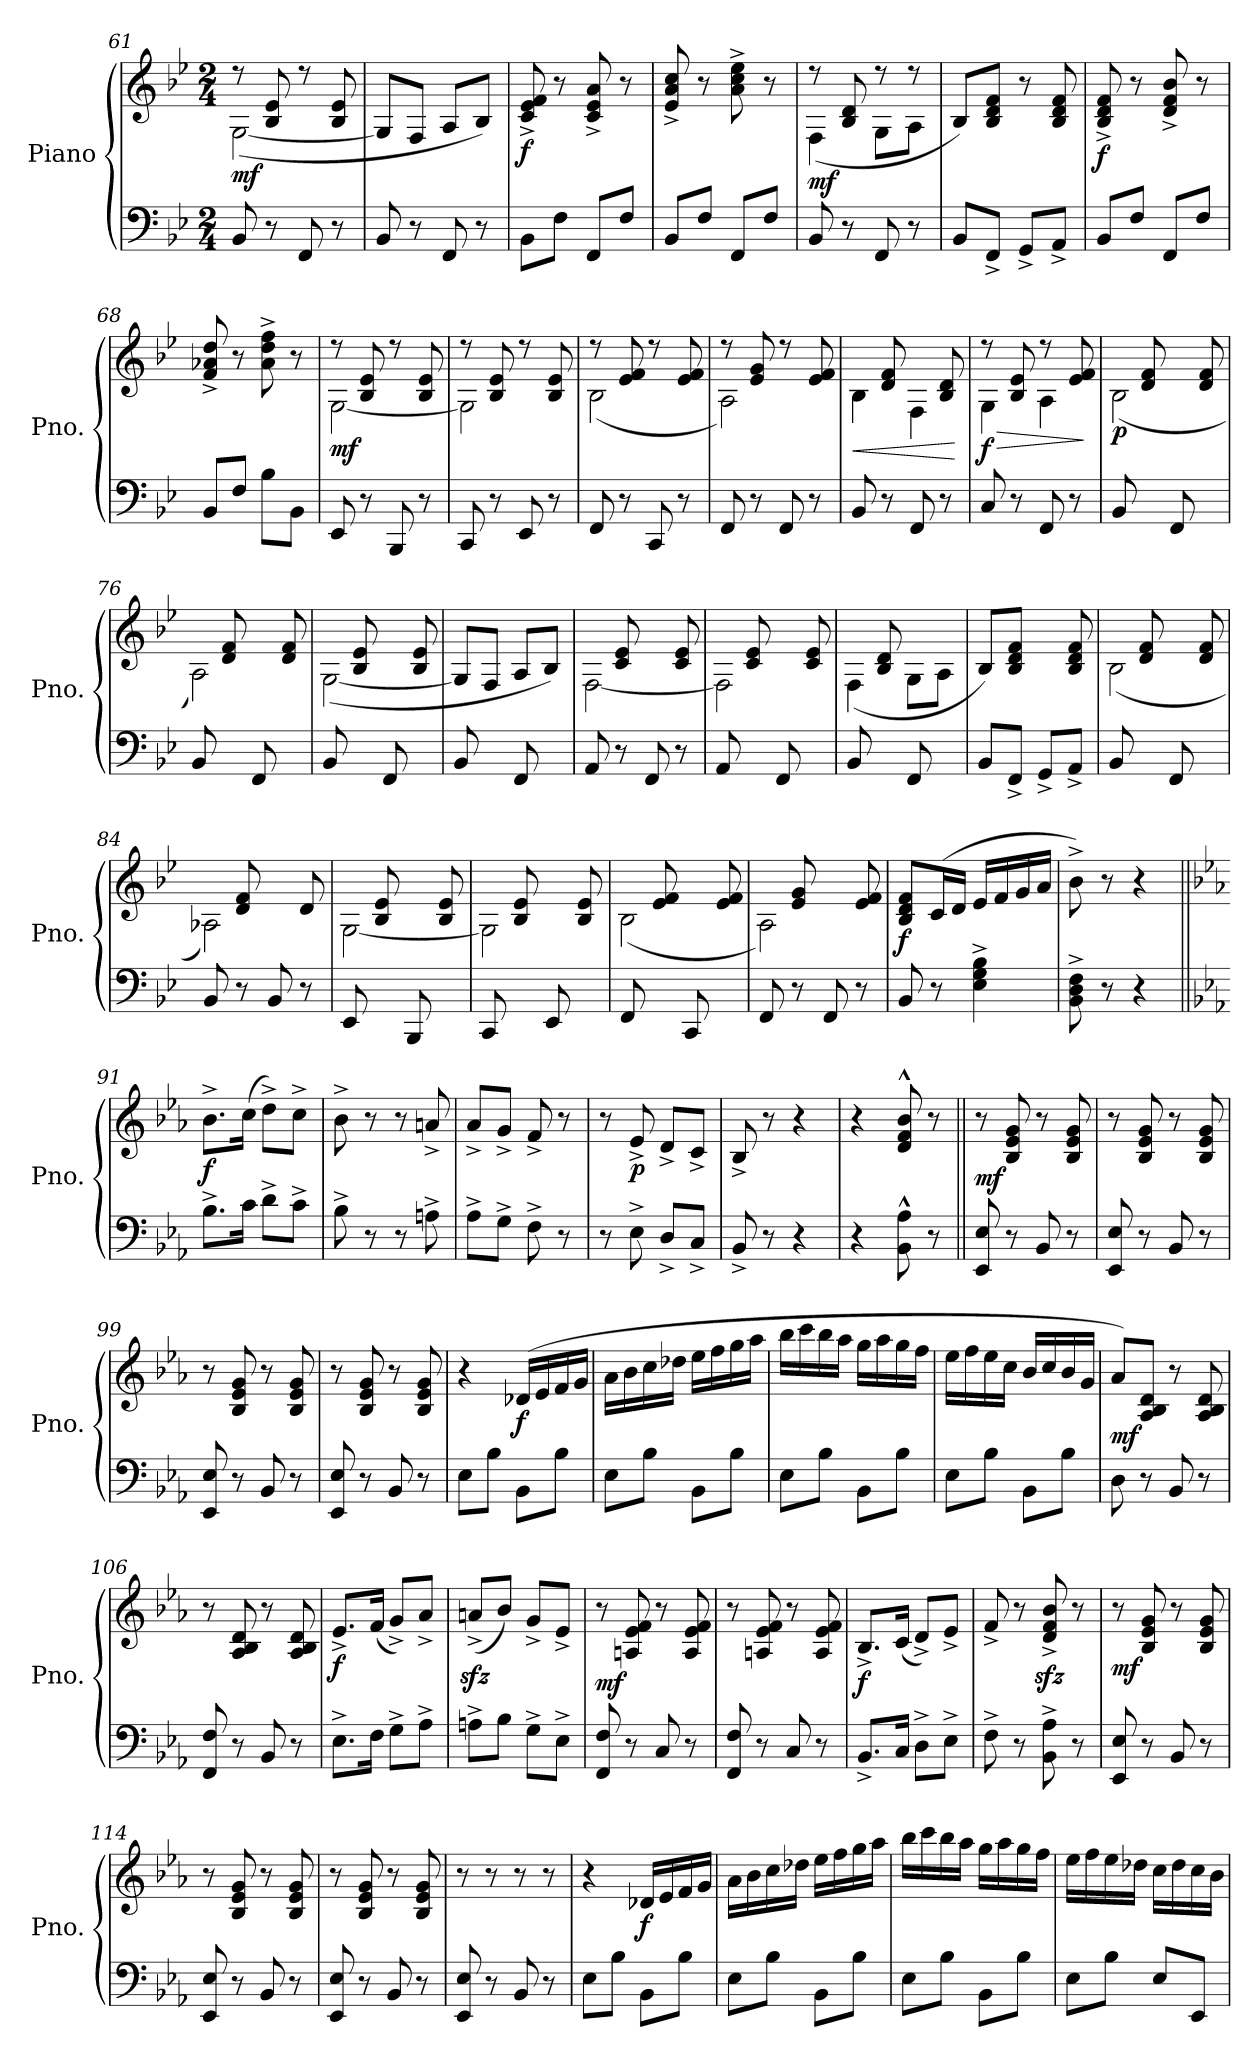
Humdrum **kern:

**kern	**kern	**dynam
*part1	*part1	*part1
*staff2	*staff1	*staff1/2
*I"Piano	*	*
*I'Pno.	*	*
*clefF4	*clefG2	*
*k[b-e-]	*k[b-e-]	*
*M2/4	*M2/4	*
=61	=61	=61
*	*^	*
!	!	!	!LO:DY:b
8BB-/	8r	([2G\	mf
8r	8B-/ 8e-/	.	.
8FF/	8r	.	.
8r	8B-/ 8e-/	.	.
*	*v	*v	*
=62	=62	=62
8BB-/	8G/L]	.
8r	8F/J	.
8FF/	8A/L	.
8r	8B-/J)	.
=63	=63	=63
!	!	!LO:DY:b
8BB-\L	8c/^ 8e-/^ 8f/^	f
8F\J	8r	.
8FF/L	8c/^ 8e-/^ 8a/^	.
8F/J	8r	.
=64	=64	=64
8BB-/L	8e-/^ 8a/^ 8cc/^	.
8F/J	8r	.
8FF/L	8a\^ 8cc\^ 8ee-\^	.
8F/J	8r	.
!!LO:LB:g=z
=65	=65	=65
*	*^	*
!	!	!	!LO:DY:b
8BB-/	8r	(4F\	mf
8r	8B-/ 8d/	.	.
8FF/	8r	8G\L	.
8r	8r	8A\J	.
*	*v	*v	*
=66	=66	=66
8BB-/L	8B-/L)	.
8FF^/J	8B-/ 8d/ 8f/J	.
8GG^/L	8r	.
8AA^/J	8B-/ 8d/ 8f/	.
=67	=67	=67
!	!	!LO:DY:b
8BB-/L	8B-/^ 8d/^ 8f/^	f
8F/J	8r	.
8FF/L	8d/^ 8f/^ 8b-/^	.
8F/J	8r	.
=68	=68	=68
8BB-/L	8f/^ 8a-X/^ 8dd/^	.
8F/J	8r	.
8B-\L	8a-\^ 8dd\^ 8ff\^	.
8BB-\J	8r	.
=69	=69	=69
*	*^	*
!	!	!	!LO:DY:b
8EE-/	8r	[2G\	mf
8r	8B-/ 8e-/	.	.
8BBB-/	8r	.	.
8r	8B-/ 8e-/	.	.
=70	=70	=70	=70
8CC/	8r	2G\]	.
8r	8B-/ 8e-/	.	.
8EE-/	8r	.	.
8r	8B-/ 8e-/	.	.
=71	=71	=71	=71
8FF/	8r	(2B-\	.
8r	8e-/ 8f/	.	.
8CC/	8r	.	.
8r	8e-/ 8f/	.	.
!!LO:PB:g=z	!!
=72	=72	=72	=72
8FF/	8r	2A\)	.
8r	8e-/ 8g/	.	.
8FF/	8r	.	.
8r	8e-/ 8f/	.	.
=73	=73	=73	=73
!	!	!	!LO:HP:b
8BB-/	8ryy	4B-\	<
8r	8d/ 8f/	.	.
8FF/	8ryy	4F\	.
8r	8B-/ 8d/	.	.
*	*v	*v	*
.	.	[
=74	=74	=74
!	!	!LO:HP:b
*	*^	*
!	!	!	!LO:DY:n=1:b
8C/	8r	4G\	> f
8r	8B-/ 8e-/	.	.
8FF/	8r	4A\	.
8r	8e-/ 8f/	.	.
*	*v	*v	*
.	.	]
=75	=75	=75
*	*^	*
!	!	!	!LO:DY:b
8BB-/	8ryy	(2B-\	p
8ryy	8d/ 8f/	.	.
8FF/	8ryy	.	.
8ryy	8d/ 8f/	.	.
=76	=76	=76	=76
8BB-/	8ryy	2A\)	.
8ryy	8d/ 8f/	.	.
8FF/	8ryy	.	.
8ryy	8d/ 8f/	.	.
=77	=77	=77	=77
8BB-/	8ryy	([2G\	.
8ryy	8B-/ 8e-/	.	.
8FF/	8ryy	.	.
8ryy	8B-/ 8e-/	.	.
*	*v	*v	*
!!LO:LB:g=z
=78	=78	=78
8BB-/	8G/L]	.
8ryy	8F/J	.
8FF/	8A/L	.
8ryy	8B-/J)	.
=79	=79	=79
*	*^	*
8AA/	8ryy	[2F\	.
8r	8c/ 8e-/	.	.
8FF/	8ryy	.	.
8r	8c/ 8e-/	.	.
=80	=80	=80	=80
8AA/	8ryy	2F\]	.
8ryy	8c/ 8e-/	.	.
8FF/	8ryy	.	.
8ryy	8c/ 8e-/	.	.
=81	=81	=81	=81
8BB-/	8ryy	(4F\	.
8ryy	8B-/ 8d/	.	.
8FF/	8ryy	8G\L	.
8ryy	8ryy	8A\J	.
*	*v	*v	*
=82	=82	=82
8BB-/L	8B-/L)	.
8FF^/J	8B-/ 8d/ 8f/J	.
8GG^/L	8ryy	.
8AA^/J	8B-/ 8d/ 8f/	.
=83	=83	=83
*	*^	*
8BB-/	8ryy	(2B-\	.
8ryy	8d/ 8f/	.	.
8FF/	8ryy	.	.
8ryy	8d/ 8f/	.	.
!!LO:LB:g=z	!!
=84	=84	=84	=84
8BB-/	8ryy	2A-X\)	.
8r	8d/ 8f/	.	.
8BB-/	8ryy	.	.
8r	8d/	.	.
=85	=85	=85	=85
8EE-/	8ryy	[2G\	.
8ryy	8B-/ 8e-/	.	.
8BBB-/	8ryy	.	.
8ryy	8B-/ 8e-/	.	.
=86	=86	=86	=86
8CC/	8ryy	2G\]	.
8ryy	8B-/ 8e-/	.	.
8EE-/	8ryy	.	.
8ryy	8B-/ 8e-/	.	.
=87	=87	=87	=87
8FF/	8ryy	(2B-\	.
8ryy	8e-/ 8f/	.	.
8CC/	8ryy	.	.
8ryy	8e-/ 8f/	.	.
=88	=88	=88	=88
8FF/	8ryy	2A\)	.
8r	8e-/ 8g/	.	.
8FF/	8ryy	.	.
8r	8e-/ 8f/	.	.
*	*v	*v	*
=89	=89	=89
!	!	!LO:DY:b
8BB-/	8B-/ 8d/ 8f/L	f
8r	(16c/L	.
.	16d/JJ	.
4E-\^ 4G\^ 4B-\^	16e-/LL	.
.	16f/	.
.	16g/	.
.	16a/JJ	.
!!LO:LB:g=z
=90	=90	=90
8BB-\^ 8D\^ 8F\^	8b-^\)	.
8r	8r	.
4r	4r	.
=91||	=91||	=91||
*k[b-e-a-]	*k[b-e-a-]	*
!	!	!LO:DY:b
8.B-^\L	8.b-^\L	f
16c\Jk	(16cc\Jk	.
8d^\L	8dd^\L)	.
8c^\J	8cc^\J	.
=92	=92	=92
8B-^\	8b-^\	.
8r	8r	.
8r	8r	.
8An^\	8an^/	.
=93	=93	=93
8A-^\L	8a-^/L	.
8G^\J	8g^/J	.
8F^\	8f^/	.
8r	8r	.
=94	=94	=94
8r	8r	.
!	!	!LO:DY:b
8E-^\	8e-^/	p
8D^/L	8d^/L	.
8C^/J	8c^/J	.
=95	=95	=95
8BB-^/	8B-^/	.
8r	8r	.
4r	4r	.
=96	=96	=96
4r	4r	.
8BB-\^^ 8A-\^^	8d/^^ 8f/^^ 8b-/^^	.
8r	8r	.
=97||	=97||	=97||
!	!	!LO:DY:b
8EE-/ 8E-/	8r	mf
8r	8B-/ 8e-/ 8g/	.
8BB-/	8r	.
8r	8B-/ 8e-/ 8g/	.
!!LO:LB:g=z
=98	=98	=98
8EE-/ 8E-/	8r	.
8r	8B-/ 8e-/ 8g/	.
8BB-/	8r	.
8r	8B-/ 8e-/ 8g/	.
=99	=99	=99
8EE-/ 8E-/	8r	.
8r	8B-/ 8e-/ 8g/	.
8BB-/	8r	.
8r	8B-/ 8e-/ 8g/	.
=100	=100	=100
8EE-/ 8E-/	8r	.
8r	8B-/ 8e-/ 8g/	.
8BB-/	8r	.
8r	8B-/ 8e-/ 8g/	.
=101	=101	=101
8E-\L	4r	.
8B-\J	.	.
!	!	!LO:DY:b
8BB-\L	(16d-X/LL	f
.	16e-/	.
8B-\J	16f/	.
.	16g/JJ	.
=102	=102	=102
8E-\L	16a-\LL	.
.	16b-\	.
8B-\J	16cc\	.
.	16dd-X\JJ	.
8BB-\L	16ee-\LL	.
.	16ff\	.
8B-\J	16gg\	.
.	16aa-\JJ	.
!!LO:PB:g=z
=103	=103	=103
8E-\L	16bb-\LL	.
.	16ccc\	.
8B-\J	16bb-\	.
.	16aa-\JJ	.
8BB-\L	16gg\LL	.
.	16aa-\	.
8B-\J	16gg\	.
.	16ff\JJ	.
=104	=104	=104
8E-\L	16ee-\LL	.
.	16ff\	.
8B-\J	16ee-\	.
.	16cc\JJ	.
8BB-\L	16b-/LL	.
.	16cc/	.
8B-\J	16b-/	.
.	16g/JJ	.
=105	=105	=105
!	!	!LO:DY:b
8D\	8a-/L)	mf
8r	8A-/ 8B-/ 8d/J	.
8BB-/	8r	.
8r	8A-/ 8B-/ 8d/	.
=106	=106	=106
8FF/ 8F/	8r	.
8r	8A-/ 8B-/ 8d/	.
8BB-/	8r	.
8r	8A-/ 8B-/ 8d/	.
=107	=107	=107
!	!	!LO:DY:b
8.E-^\L	8.e-^/L	f
16F\Jk	(16f/Jk	.
8G^\L	8g^/L)	.
8A-^\J	8a-^/J	.
=108	=108	=108
8An^\L	(8anzz<^/L	.
8B-\J	8b-/J)	.
8G^\L	8g^/L	.
8E-^\J	8e-^/J	.
!!LO:LB:g=z
=109	=109	=109
!	!	!LO:DY:b
8FF/ 8F/	8r	mf
8r	8An/ 8e-/ 8f/	.
8C/	8r	.
8r	8A/ 8e-/ 8f/	.
=110	=110	=110
8FF/ 8F/	8r	.
8r	8An/ 8e-/ 8f/	.
8C/	8r	.
8r	8A/ 8e-/ 8f/	.
=111	=111	=111
!	!	!LO:DY:b
8.BB-^/L	8.B-^/L	f
16C/Jk	(16c/Jk	.
8D^\L	8d^/L)	.
8E-^\J	8e-^/J	.
=112	=112	=112
8F^\	8f^/	.
8r	8r	.
8BB-\^ 8A-\^	8d/zz<^ 8f/zz<^ 8b-/zz<^	.
8r	8r	.
=113	=113	=113
!	!	!LO:DY:b
8EE-/ 8E-/	8r	mf
8r	8B-/ 8e-/ 8g/	.
8BB-/	8r	.
8r	8B-/ 8e-/ 8g/	.
=114	=114	=114
8EE-/ 8E-/	8r	.
8r	8B-/ 8e-/ 8g/	.
8BB-/	8r	.
8r	8B-/ 8e-/ 8g/	.
!!LO:LB:g=z
=115	=115	=115
8EE-/ 8E-/	8r	.
8r	8B-/ 8e-/ 8g/	.
8BB-/	8r	.
8r	8B-/ 8e-/ 8g/	.
=116	=116	=116
8EE-/ 8E-/	8r	.
8r	8r	.
8BB-/	8r	.
8r	8r	.
=117	=117	=117
8E-\L	4r	.
8B-\J	.	.
!	!	!LO:DY:b
8BB-\L	16d-X/LL	f
.	16e-/	.
8B-\J	16f/	.
.	16g/JJ	.
=118	=118	=118
8E-\L	16a-\LL	.
.	16b-\	.
8B-\J	16cc\	.
.	16dd-X\JJ	.
8BB-\L	16ee-\LL	.
.	16ff\	.
8B-\J	16gg\	.
.	16aa-\JJ	.
=119	=119	=119
8E-\L	16bb-\LL	.
.	16ccc\	.
8B-\J	16bb-\	.
.	16aa-\JJ	.
8BB-\L	16gg\LL	.
.	16aa-\	.
8B-\J	16gg\	.
.	16ff\JJ	.
!!LO:LB:g=z
=120	=120	=120
8E-\L	16ee-\LL	.
.	16ff\	.
8B-\J	16ee-\	.
.	16dd-X\JJ	.
8E-/L	16cc\LL	.
.	16dd-\	.
8EE-/J	16cc\	.
.	16b-\JJ	.
=	=	=
*-	*-	*-
